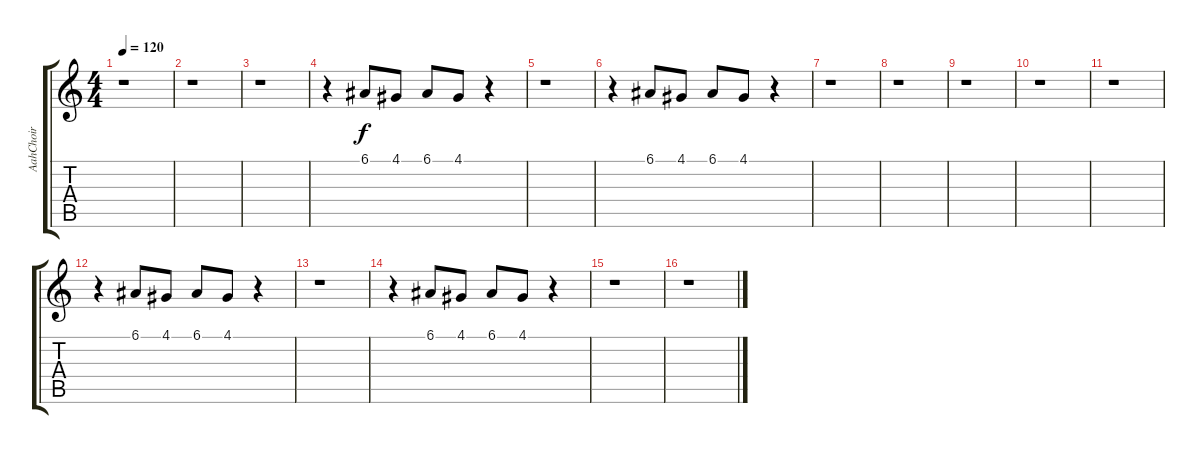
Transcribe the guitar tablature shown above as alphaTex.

\track ("AahChoir" "AahChoir") {instrument choiraahs}
\staff {score tabs}
\tuning (E4 B3 G3 D3 A2 E2) {hide}
\ts (4 4)
\tempo 120
\clef g2
\ks c
r.1{dy f} |
r.1 |
r.1 |
r.4 6.1.8 4.1.8 6.1.8 4.1.8 r.4 |
r.1 |
r.4 6.1.8 4.1.8 6.1.8 4.1.8 r.4 |
r.1 |
r.1 |
r.1 |
r.1 |
r.1 |
r.4 6.1.8 4.1.8 6.1.8 4.1.8 r.4 |
r.1 |
r.4 6.1.8 4.1.8 6.1.8 4.1.8 r.4 |
r.1 |
r.1
